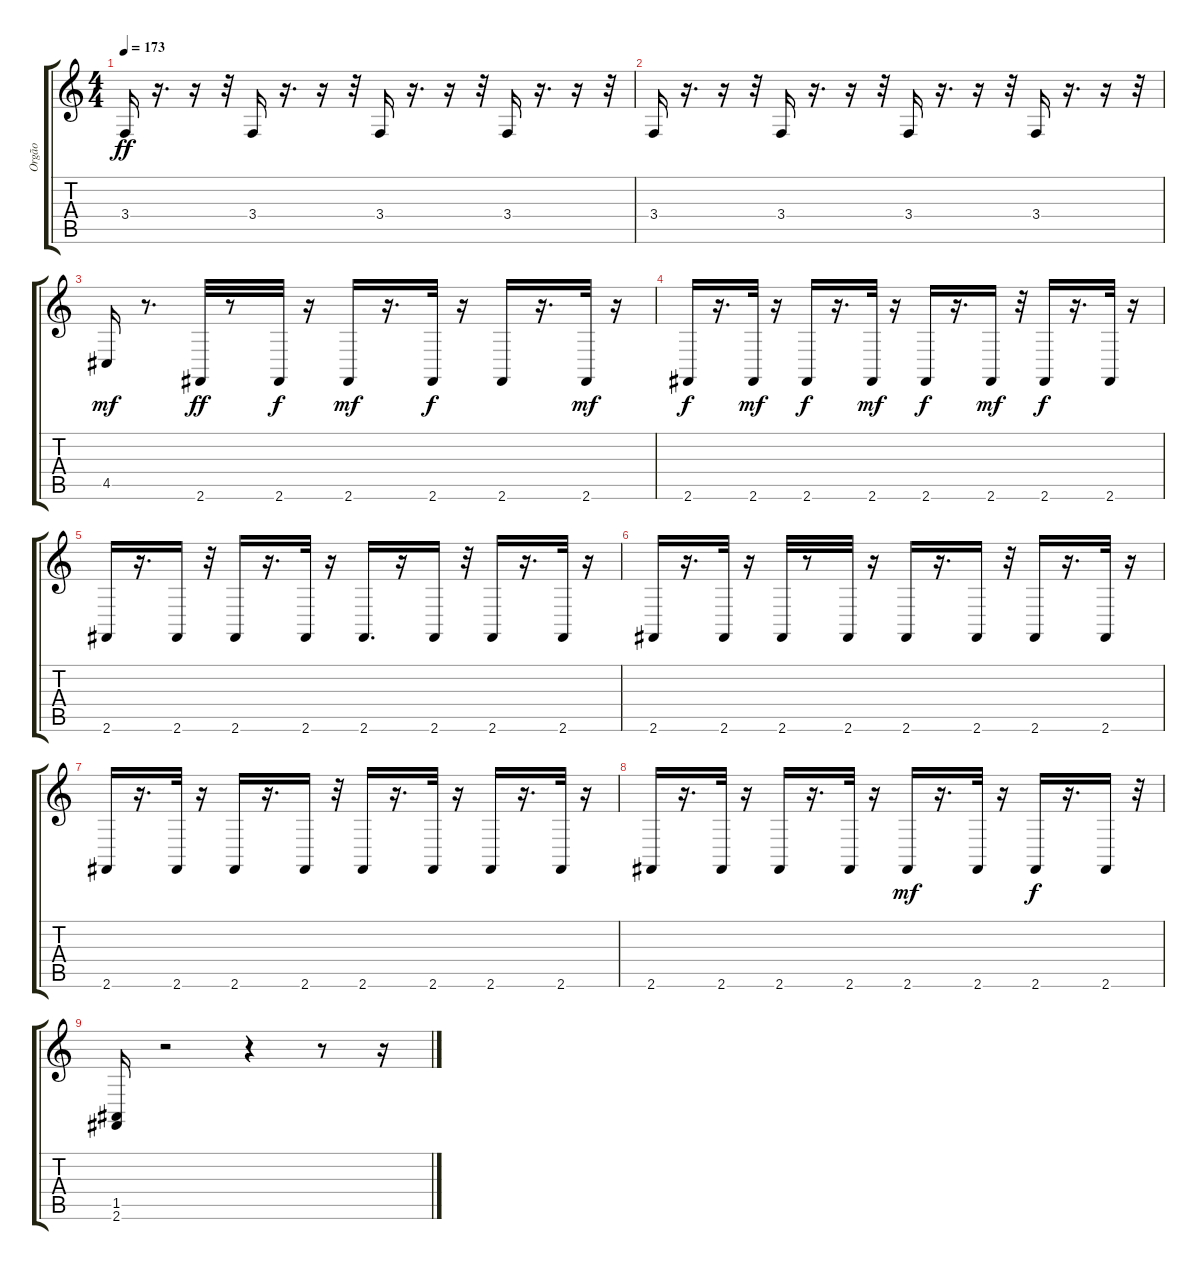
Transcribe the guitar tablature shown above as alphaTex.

\track ("Orgão" "Orgão") {instrument drawbarorgan}
\staff {score tabs}
\tuning (E4 B3 G3 D3 A2 E2) {hide}
\ts (4 4)
\tempo 173
\clef g2
\ks c
3.4.16{dy ff} r.16{d} r.16 r.32 3.4.16 r.16{d} r.16 r.32 3.4.16 r.16{d} r.16 r.32 3.4.16 r.16{d} r.16 r.32 |
3.4.16 r.16{d} r.16 r.32 3.4.16 r.16{d} r.16 r.32 3.4.16 r.16{d} r.16 r.32 3.4.16 r.16{d} r.16 r.32 |
4.5.16{dy mf} r.8{d} 2.6.32{dy ff} r.8 2.6.32{dy f} r.16 2.6.16{dy mf} r.16{d} 2.6.32{dy f} r.16 2.6.16 r.16{d} 2.6.32{dy mf} r.16 |
2.6.16{dy f} r.16{d} 2.6.32{dy mf} r.16 2.6.16{dy f} r.16{d} 2.6.32{dy mf} r.16 2.6.16{dy f} r.16{d} 2.6.16{dy mf} r.32 2.6.16{dy f} r.16{d} 2.6.32 r.16 |
2.6.16 r.16{d} 2.6.16 r.32 2.6.16 r.16{d} 2.6.32 r.16 2.6.16{d} r.16 2.6.16 r.32 2.6.16 r.16{d} 2.6.32 r.16 |
2.6.16 r.16{d} 2.6.32 r.16 2.6.32 r.8 2.6.32 r.16 2.6.16 r.16{d} 2.6.16 r.32 2.6.16 r.16{d} 2.6.32 r.16 |
2.6.16 r.16{d} 2.6.32 r.16 2.6.16 r.16{d} 2.6.16 r.32 2.6.16 r.16{d} 2.6.32 r.16 2.6.16 r.16{d} 2.6.32 r.16 |
2.6.16 r.16{d} 2.6.32 r.16 2.6.16 r.16{d} 2.6.32 r.16 2.6.16{dy mf} r.16{d} 2.6.32 r.16 2.6.16{dy f} r.16{d} 2.6.16 r.32 |
(1.5 2.6).16 r.2 r.4 r.8 r.16
